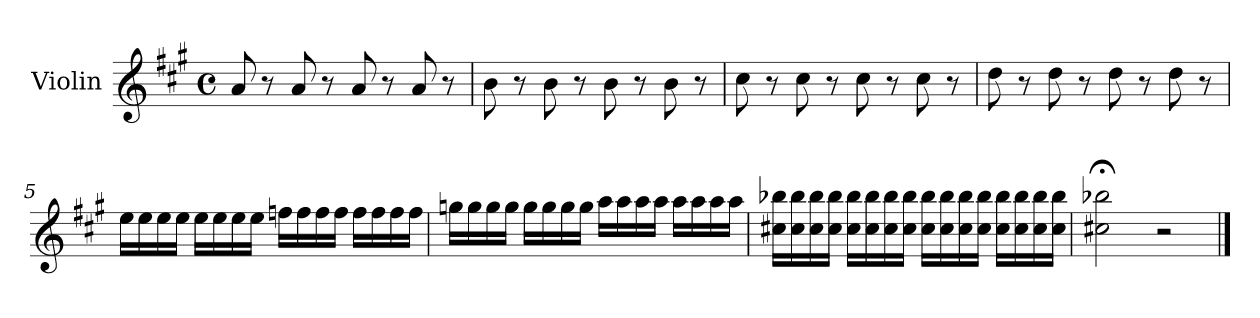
**kern
*part1
*staff1
*I"Violin
*I'Vln.
*clefG2
*k[f#c#g#]
*M4/4
*met(c)
=1
8a/
8r
8a/
8r
8a/
8r
8a/
8r
=2
8b\
8r
8b\
8r
8b\
8r
8b\
8r
=3
8cc#\
8r
8cc#\
8r
8cc#\
8r
8cc#\
8r
=4
8dd\
8r
8dd\
8r
8dd\
8r
8dd\
8r
!!LO:LB:g=z
=5
16ee\LL
16ee\
16ee\
16ee\JJ
16ee\LL
16ee\
16ee\
16ee\JJ
16ffn\LL
16ff\
16ff\
16ff\JJ
16ff\LL
16ff\
16ff\
16ff\JJ
=6
16ggn\LL
16gg\
16gg\
16gg\JJ
16gg\LL
16gg\
16gg\
16gg\JJ
16aa\LL
16aa\
16aa\
16aa\JJ
16aa\LL
16aa\
16aa\
16aa\JJ
!!LO:LB:g=z
=7
16cc#X\ 16bb-X\LL
16cc#\ 16bb-\
16cc#\ 16bb-\
16cc#\ 16bb-\JJ
16cc#\ 16bb-\LL
16cc#\ 16bb-\
16cc#\ 16bb-\
16cc#\ 16bb-\JJ
16cc#\ 16bb-\LL
16cc#\ 16bb-\
16cc#\ 16bb-\
16cc#\ 16bb-\JJ
16cc#\ 16bb-\LL
16cc#\ 16bb-\
16cc#\ 16bb-\
16cc#\ 16bb-\JJ
=8
2cc#X;<\ 2bb-X;<\
2r
==
*-
